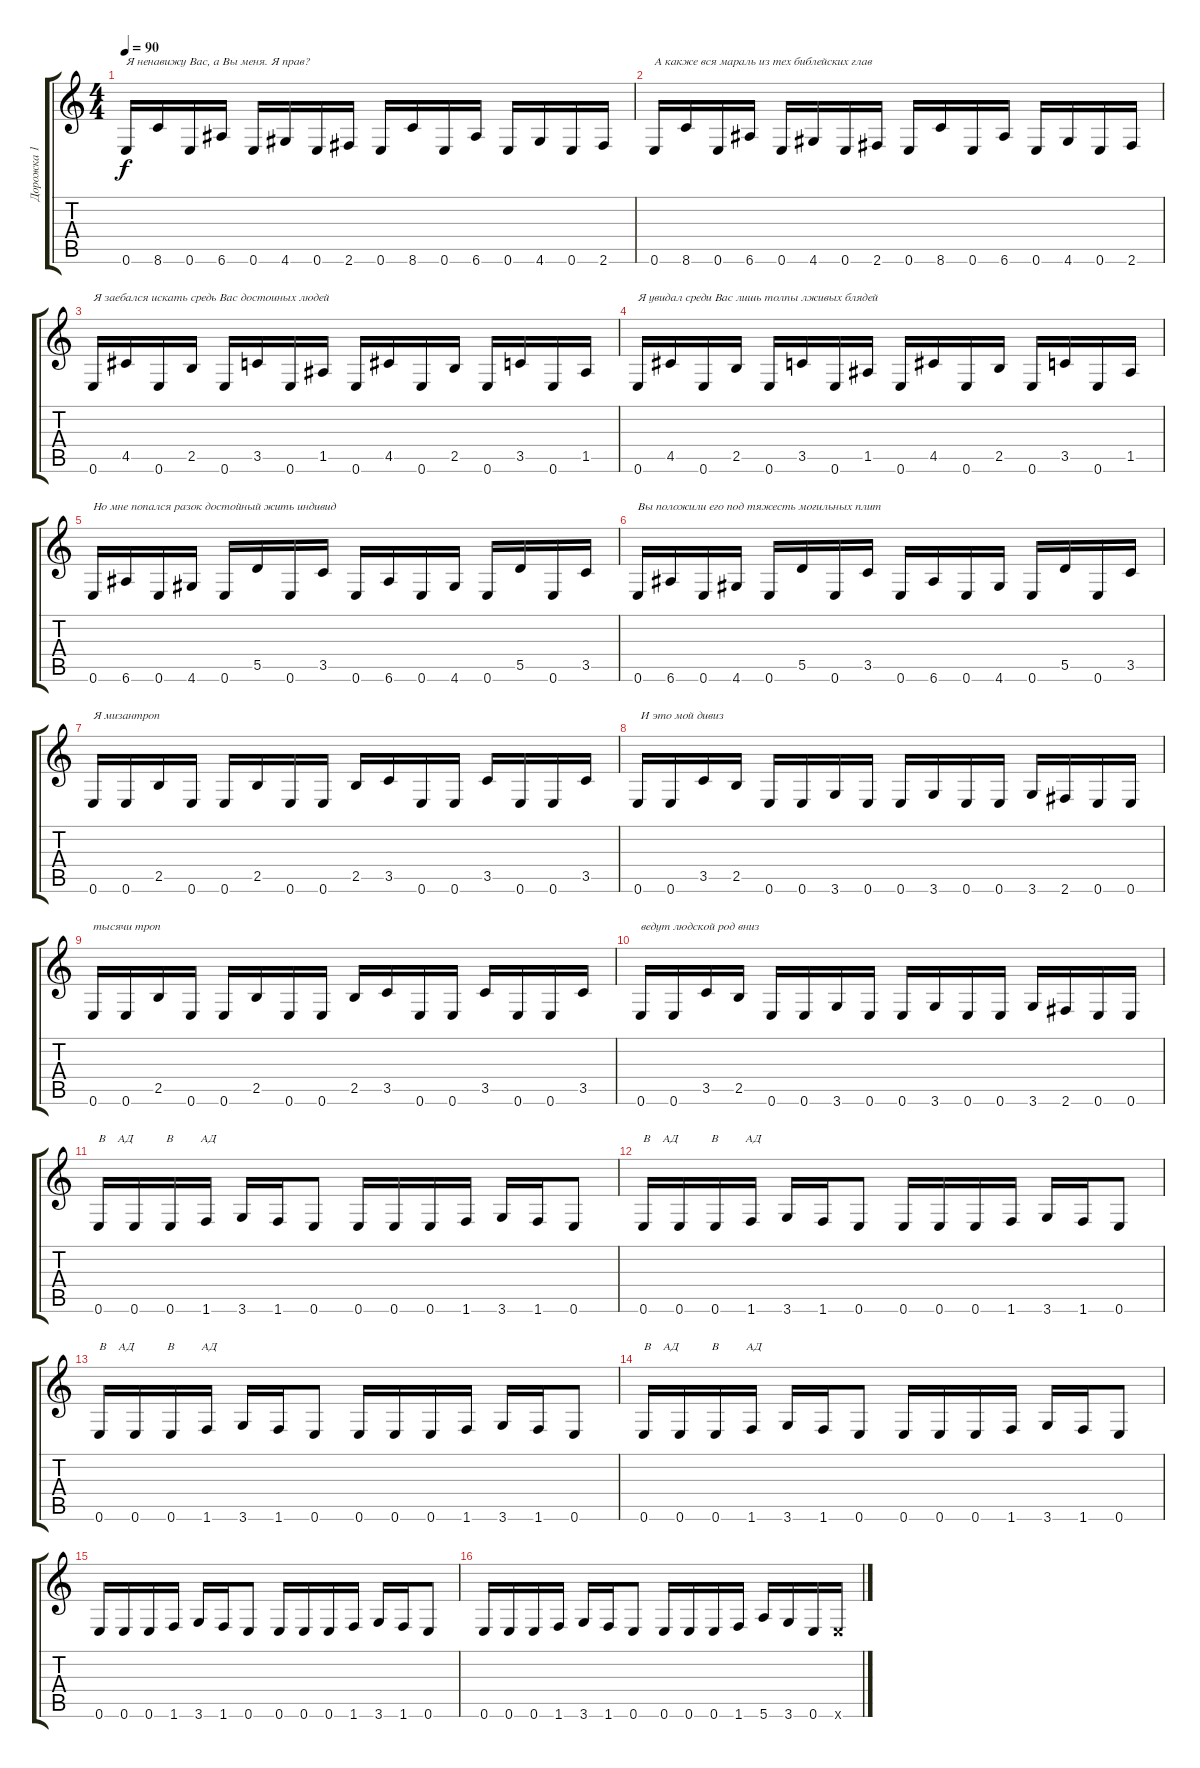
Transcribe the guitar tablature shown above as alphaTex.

\track ("Дорожка 1" "Дорожка 1") {instrument overdrivenguitar}
\staff {score tabs}
\tuning (E4 B3 G3 D3 A2 E2) {hide}
\ts (4 4)
\tempo 90
\clef g2
\ks c
0.6.16{txt "Я ненавижу Вас, а Вы меня. Я прав?" dy f} 8.6.16 0.6.16 6.6.16 0.6.16 4.6.16 0.6.16 2.6.16 0.6.16 8.6.16 0.6.16 6.6.16 0.6.16 4.6.16 0.6.16 2.6.16 |
0.6.16{txt "А какже вся мараль из тех библейских глав"} 8.6.16 0.6.16 6.6.16 0.6.16 4.6.16 0.6.16 2.6.16 0.6.16 8.6.16 0.6.16 6.6.16 0.6.16 4.6.16 0.6.16 2.6.16 |
0.6.16{txt "Я заебался искать средь Вас достоиных людей"} 4.5.16 0.6.16 2.5.16 0.6.16 3.5.16 0.6.16 1.5.16 0.6.16 4.5.16 0.6.16 2.5.16 0.6.16 3.5.16 0.6.16 1.5.16 |
0.6.16{txt "Я увидал среди Вас лишь толпы лживых блядей"} 4.5.16 0.6.16 2.5.16 0.6.16 3.5.16 0.6.16 1.5.16 0.6.16 4.5.16 0.6.16 2.5.16 0.6.16 3.5.16 0.6.16 1.5.16 |
0.6.16{txt "Но мне попался разок достойный жить индивид"} 6.6.16 0.6.16 4.6.16 0.6.16 5.5.16 0.6.16 3.5.16 0.6.16 6.6.16 0.6.16 4.6.16 0.6.16 5.5.16 0.6.16 3.5.16 |
0.6.16{txt "Вы положили его под тяжесть могильных плит"} 6.6.16 0.6.16 4.6.16 0.6.16 5.5.16 0.6.16 3.5.16 0.6.16 6.6.16 0.6.16 4.6.16 0.6.16 5.5.16 0.6.16 3.5.16 |
0.6.16{txt "Я мизантроп"} 0.6.16 2.5.16 0.6.16 0.6.16 2.5.16 0.6.16 0.6.16 2.5.16 3.5.16 0.6.16 0.6.16 3.5.16 0.6.16 0.6.16 3.5.16 |
0.6.16{txt " И это мой дивиз"} 0.6.16 3.5.16 2.5.16 0.6.16 0.6.16 3.6.16 0.6.16 0.6.16 3.6.16 0.6.16 0.6.16 3.6.16 2.6.16 0.6.16 0.6.16 |
0.6.16{txt "тысячи троп"} 0.6.16 2.5.16 0.6.16 0.6.16 2.5.16 0.6.16 0.6.16 2.5.16 3.5.16 0.6.16 0.6.16 3.5.16 0.6.16 0.6.16 3.5.16 |
0.6.16{txt "ведут людской род вниз"} 0.6.16 3.5.16 2.5.16 0.6.16 0.6.16 3.6.16 0.6.16 0.6.16 3.6.16 0.6.16 0.6.16 3.6.16 2.6.16 0.6.16 0.6.16 |
0.6.16{txt "В    АД           В         АД"} 0.6.16 0.6.16 1.6.16 3.6.16 1.6.16 0.6.8 0.6.16 0.6.16 0.6.16 1.6.16 3.6.16 1.6.16 0.6.8 |
0.6.16{txt "В    АД           В         АД"} 0.6.16 0.6.16 1.6.16 3.6.16 1.6.16 0.6.8 0.6.16 0.6.16 0.6.16 1.6.16 3.6.16 1.6.16 0.6.8 |
0.6.16{txt "В    АД           В         АД"} 0.6.16 0.6.16 1.6.16 3.6.16 1.6.16 0.6.8 0.6.16 0.6.16 0.6.16 1.6.16 3.6.16 1.6.16 0.6.8 |
0.6.16{txt "В    АД           В         АД"} 0.6.16 0.6.16 1.6.16 3.6.16 1.6.16 0.6.8 0.6.16 0.6.16 0.6.16 1.6.16 3.6.16 1.6.16 0.6.8 |
0.6.16 0.6.16 0.6.16 1.6.16 3.6.16 1.6.16 0.6.8 0.6.16 0.6.16 0.6.16 1.6.16 3.6.16 1.6.16 0.6.8 |
0.6.16 0.6.16 0.6.16 1.6.16 3.6.16 1.6.16 0.6.8 0.6.16 0.6.16 0.6.16 1.6.16 5.6.16 3.6.16 0.6.16 0.6{x}.16
